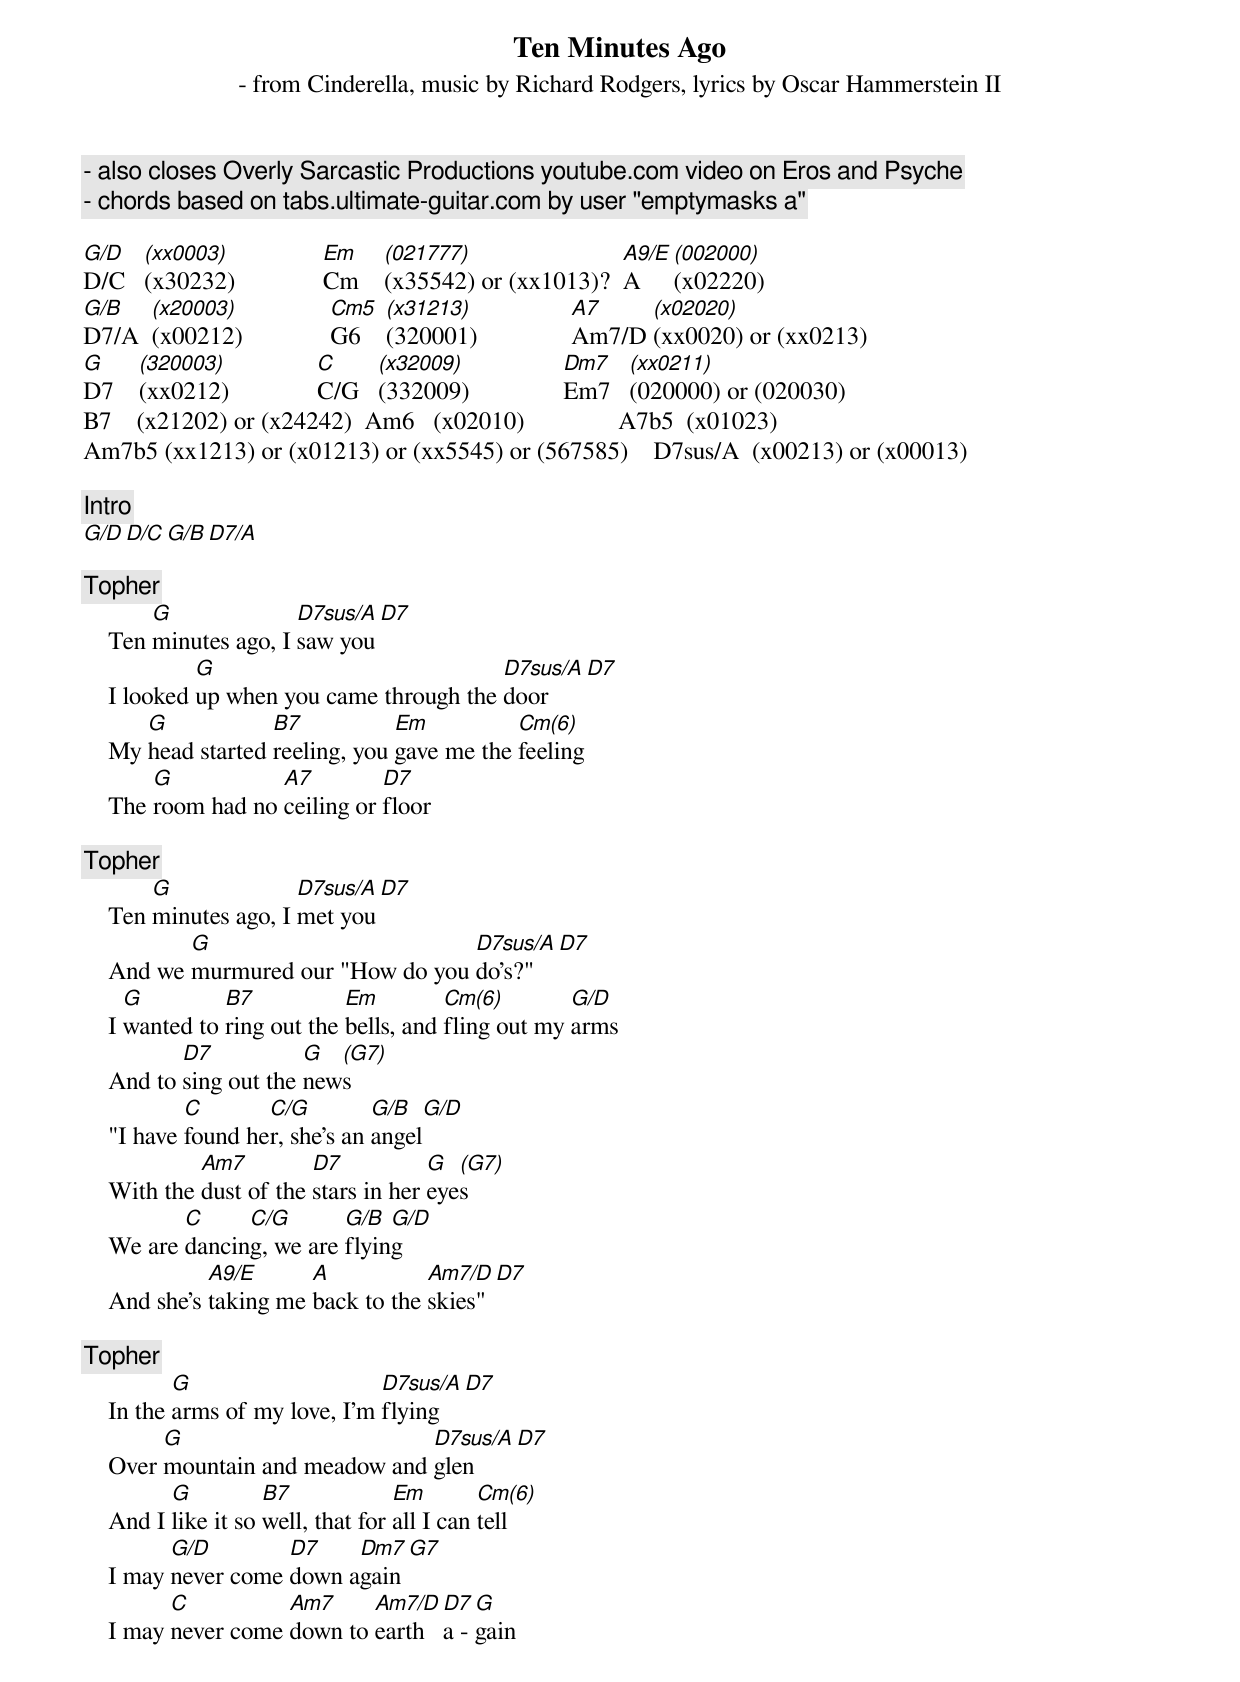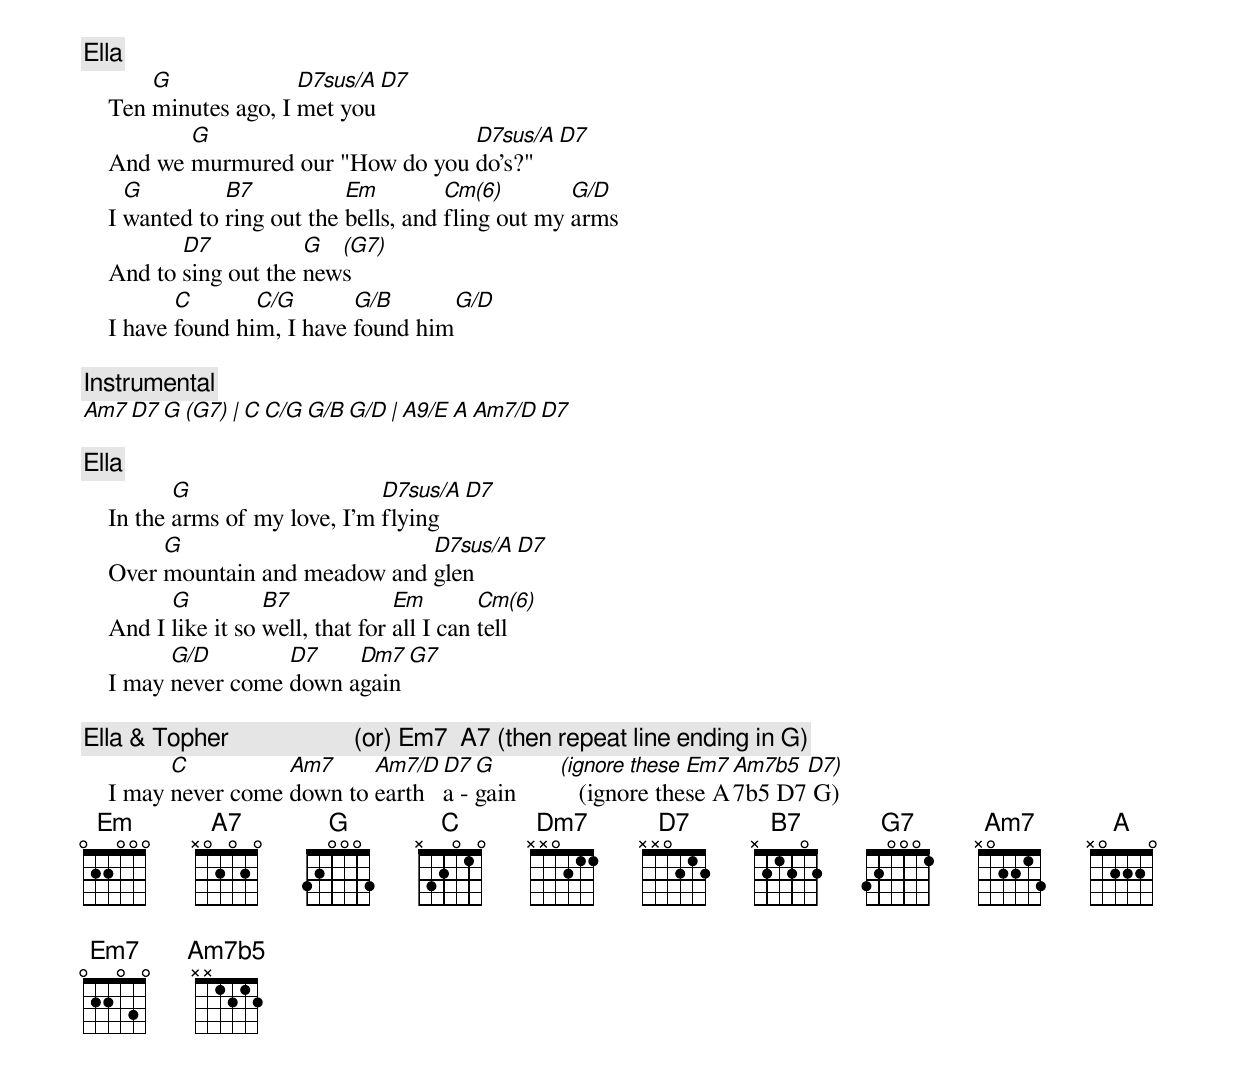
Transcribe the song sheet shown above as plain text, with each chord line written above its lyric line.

Ten Minutes Ago
- from Cinderella, music by Richard Rodgers, lyrics by Oscar Hammerstein II
- also closes Overly Sarcastic Productions youtube.com video on Eros and Psyche
- chords based on tabs.ultimate-guitar.com by user "emptymasks [a]"

G/D   (xx0003)              Em    (021777)               A9/E  (002000)
D/C   (x30232)              Cm    (x35542) or (xx1013)?  A     (x02220)
G/B   (x20003)              Cm5   (x31213)               A7    (x02020)
D7/A  (x00212)              G6    (320001)               Am7/D (xx0020) or (xx0213)
G     (320003)              C     (x32009)               Dm7   (xx0211)
D7    (xx0212)              C/G   (332009)               Em7   (020000) or (020030)
B7    (x21202) or (x24242)  Am6   (x02010)               A7b5  (x01023)
Am7b5 (xx1213) or (x01213) or (xx5545) or (567585)    D7sus/A  (x00213) or (x00013)

[Intro]
    G/D  D/C  G/B  D7/A

[Topher]
        G              D7sus/A  D7
    Ten minutes ago, I saw you
             G                            D7sus/A  D7
    I looked up when you came through the door
       G            B7           Em          Cm(6)
    My head started reeling, you gave me the feeling
        G           A7         D7
    The room had no ceiling or floor

[Topher]
        G              D7sus/A  D7
    Ten minutes ago, I met you
           G                        D7sus/A  D7
    And we murmured our "How do you do's?"
      G         B7           Em         Cm(6)        G/D
    I wanted to ring out the bells, and fling out my arms
           D7           G  (G7)
    And to sing out the news
            C       C/G         G/B  G/D
    "I have found her, she's an angel
             Am7         D7           G  (G7)
    With the dust of the stars in her eyes
           C     C/G       G/B  G/D
    We are dancing, we are flying
              A9/E      A           Am7/D  D7
    And she's taking me back to the skies"

[Topher]
           G                    D7sus/A  D7
    In the arms of my love, I'm flying
         G                       D7sus/A  D7
    Over mountain and meadow and glen
          G          B7             Em        Cm(6)
    And I like it so well, that for all I can tell
          G/D        D7    Dm7  G7
    I may never come down again
          C          Am7     Am7/D  D7  G
    I may never come down to earth  a - gain

[Ella]
        G              D7sus/A  D7
    Ten minutes ago, I met you
           G                        D7sus/A  D7
    And we murmured our "How do you do's?"
      G         B7           Em         Cm(6)        G/D
    I wanted to ring out the bells, and fling out my arms
           D7           G  (G7)
    And to sing out the news
           C       C/G       G/B       G/D
    I have found him, I have found him

[Instrumental]
    Am7  D7  G  (G7)    |    C  C/G  G/B  G/D    |    A9/E  A  Am7/D  D7

[Ella]
           G                    D7sus/A  D7
    In the arms of my love, I'm flying
         G                       D7sus/A  D7
    Over mountain and meadow and glen
          G          B7             Em        Cm(6)
    And I like it so well, that for all I can tell
          G/D        D7    Dm7  G7
    I may never come down again

[Ella & Topher]                    (or) Em7  A7 (then repeat line ending in G)
          C          Am7     Am7/D  D7  G          (ignore these Em7 Am7b5 D7)
    I may never come down to earth  a - gain          (ignore these A7b5 D7 G)
